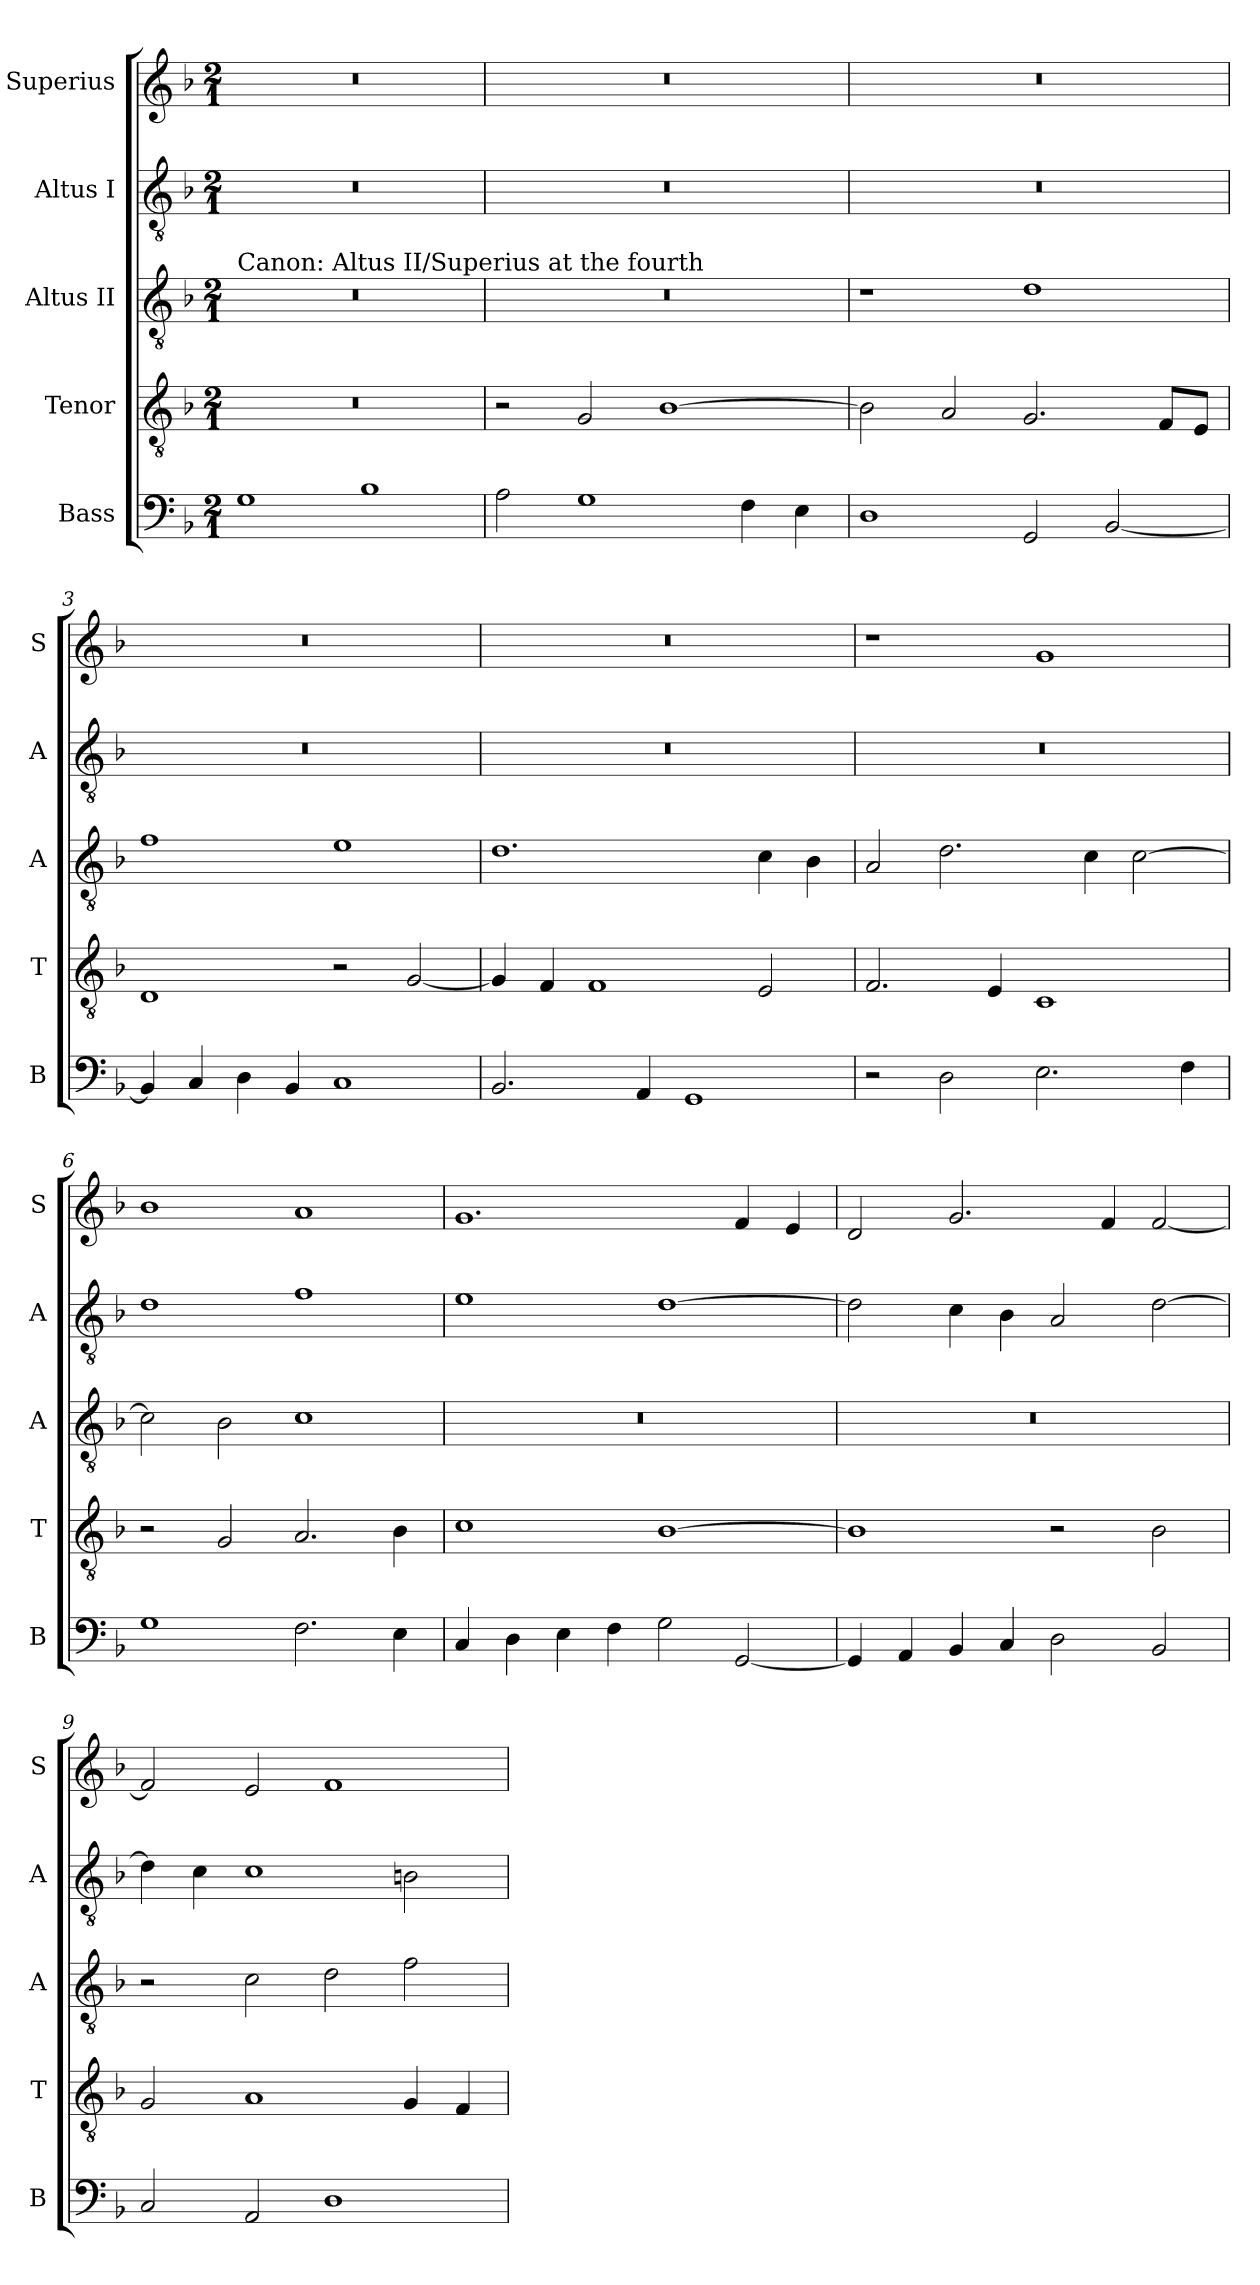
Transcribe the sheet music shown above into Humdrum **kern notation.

**kern	**kern	**kern	**kern	**kern
*part5	*part4	*part3	*part2	*part1
*staff5	*staff4	*staff3	*staff2	*staff1
*I"Bass	*I"Tenor	*I"Altus II	*I"Altus I	*I"Superius
*I'B	*I'T	*I'A	*I'A	*I'S
*clefF4	*clefGv2	*clefGv2	*clefGv2	*clefG2
*k[b-]	*k[b-]	*k[b-]	*k[b-]	*k[b-]
*F:	*F:	*F:	*F:	*F:
*M2/1	*M2/1	*M2/1	*M2/1	*M2/1
=	=	=	=	=
!	!	!LO:TX:a:t=Canon&colon; Altus II/Superius at the fourth	!	!
1G	0r	0r	0r	0r
1B-	.	.	.	.
=1	=1	=1	=1	=1
2A	2r	0r	0r	0r
1G	2G	.	.	.
.	[1B-	.	.	.
4F	.	.	.	.
4E	.	.	.	.
=2	=2	=2	=2	=2
1D	2B-]	1r	0r	0r
.	2A	.	.	.
2GG	2.G	1d	.	.
[2BB-	.	.	.	.
.	8FL	.	.	.
.	8EJ	.	.	.
=3	=3	=3	=3	=3
4BB-]	1D	1f	0r	0r
4C	.	.	.	.
4D	.	.	.	.
4BB-	.	.	.	.
1C	2r	1e	.	.
.	[2G	.	.	.
=4	=4	=4	=4	=4
2.BB-	4G]	1.d	0r	0r
.	4F	.	.	.
.	1F	.	.	.
4AA	.	.	.	.
1GG	.	.	.	.
.	2E	4c	.	.
.	.	4B-	.	.
=5	=5	=5	=5	=5
2r	2.F	2A	0r	1r
2D	.	2.d	.	.
.	4E	.	.	.
2.E	1C	.	.	1g
.	.	4c	.	.
.	.	[2c	.	.
4F	.	.	.	.
=6	=6	=6	=6	=6
1G	2r	2c]	1d	1b-
.	2G	2B-	.	.
2.F	2.A	1c	1f	1a
4E	4B-	.	.	.
=7	=7	=7	=7	=7
4C	1c	0r	1e	1.g
4D	.	.	.	.
4E	.	.	.	.
4F	.	.	.	.
2G	[1B-	.	[1d	.
[2GG	.	.	.	4f
.	.	.	.	4e
=8	=8	=8	=8	=8
4GG]	1B-]	0r	2d]	2d
4AA	.	.	.	.
4BB-	.	.	4c	2.g
4C	.	.	4B-	.
2D	2r	.	2A	.
.	.	.	.	4f
2BB-	2B-	.	[2d	[2f
=9	=9	=9	=9	=9
2C	2G	2r	4d]	2f]
.	.	.	4c	.
2AA	1A	2c	1c	2e
1D	.	2d	.	1f
.	4G	2f	2Bn	.
.	4F	.	.	.
=	=	=	=	=
*-	*-	*-	*-	*-
